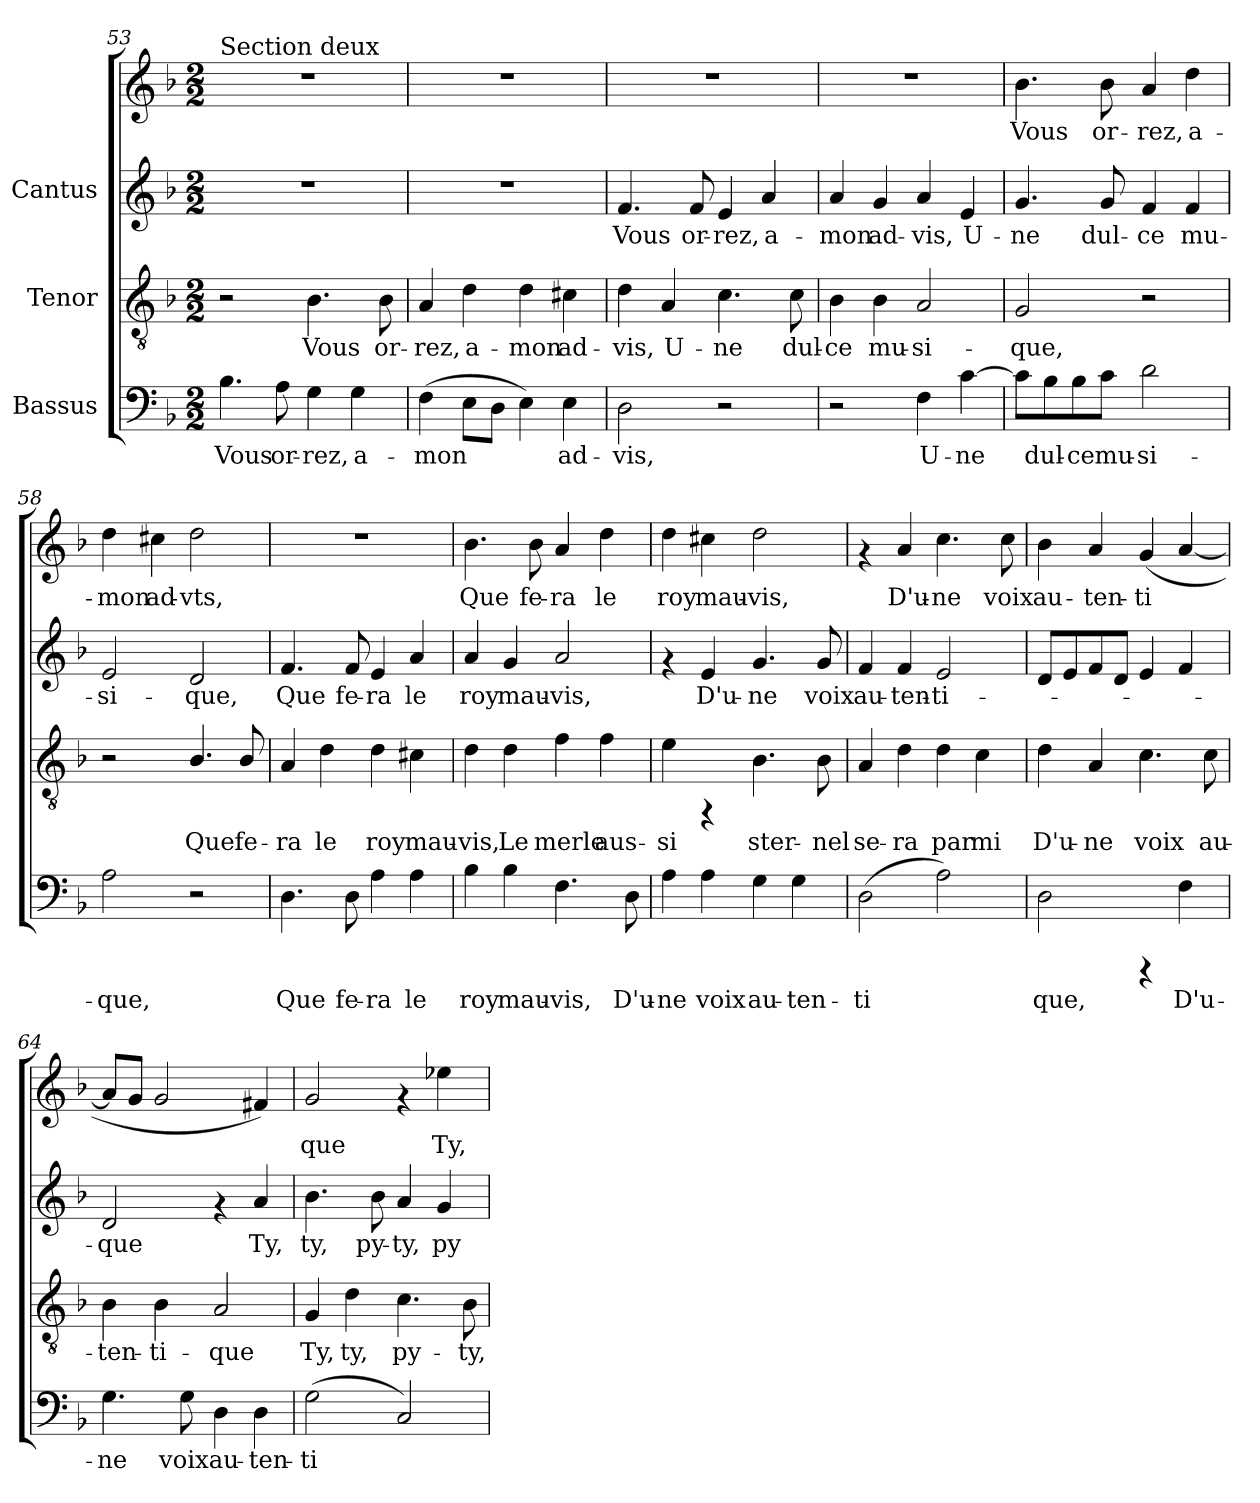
**kern	**text	**kern	**text	**kern	**text	**kern	**text
*part3	*part3	*part2	*part2	*part1	*part1	*part1	*part1
*staff4	*staff4	*staff3	*staff3	*staff2	*staff2	*staff1	*staff1
*I"Bassus	*	*I"Tenor	*	*I"Cantus	*	*	*
*clefF4	*	*clefGv2	*	*clefG2	*	*clefG2	*
*k[b-]	*	*k[b-]	*	*k[b-]	*	*k[b-]	*
*F:	*	*F:	*	*F:	*	*F:	*
*M2/2	*	*M2/2	*	*M2/2	*	*M2/2	*
=53	=53	=53	=53	=53	=53	=53	=53
!	!	!	!	!	!	!LO:TX:a:t=Section deux	!
!	!LO:LY:b:cj	!	!	!	!	!	!
4.B-\	Vous	2r	.	1r	.	1r	.
!	!LO:LY:b:cj	!	!	!	!	!	!
8A\	or-	.	.	.	.	.	.
!	!LO:LY:b:cj	!	!LO:LY:b:cj	!	!	!	!
4G\	-rez,	4.B-\	Vous	.	.	.	.
!	!LO:LY:b:cj	!	!	!	!	!	!
4G\	a-	.	.	.	.	.	.
!	!	!	!LO:LY:b:cj	!	!	!	!
.	.	8B-\	or-	.	.	.	.
=54	=54	=54	=54	=54	=54	=54	=54
!	!LO:LY:b:cj	!	!LO:LY:b:cj	!	!	!	!
(>4F\	-mon	4A/	-rez,	1r	.	1r	.
!	!LO:LY:b:cj	!	!LO:LY:b:cj	!	!	!	!
8E\L	.	4d\	a-	.	.	.	.
!	!LO:LY:b:cj	!	!	!	!	!	!
8D\J	.	.	.	.	.	.	.
!	!LO:LY:b:cj	!	!LO:LY:b:cj	!	!	!	!
4E\)	.	4d\	-mon	.	.	.	.
!	!LO:LY:b:cj	!	!LO:LY:b:cj	!	!	!	!
4E\	ad-	4c#X\	ad-	.	.	.	.
!!LO:LB:g=z
=55	=55	=55	=55	=55	=55	=55	=55
!	!LO:LY:b:cj	!	!LO:LY:b:cj	!	!LO:LY:b:cj	!	!
2D\	-vis,	4d\	-vis,	4.f/	Vous	1r	.
!	!	!	!LO:LY:b:cj	!	!	!	!
.	.	4A/	U-	.	.	.	.
!	!	!	!	!	!LO:LY:b:cj	!	!
.	.	.	.	8f/	or-	.	.
!	!	!	!LO:LY:b:cj	!	!LO:LY:b:cj	!	!
2r	.	4.c\	-ne	4e/	-rez,	.	.
!	!	!	!	!	!LO:LY:b:cj	!	!
.	.	.	.	4a/	a-	.	.
!	!	!	!LO:LY:b:cj	!	!	!	!
.	.	8c\	dul-	.	.	.	.
=56	=56	=56	=56	=56	=56	=56	=56
!	!	!	!LO:LY:b:cj	!	!LO:LY:b:cj	!	!
2r	.	4B-\	-ce	4a/	-mon	1r	.
!	!	!	!LO:LY:b:cj	!	!LO:LY:b:cj	!	!
.	.	4B-\	mu-	4g/	ad-	.	.
!	!LO:LY:b:cj	!	!LO:LY:b:cj	!	!LO:LY:b:cj	!	!
4F\	U-	2A/	-si-	4a/	-vis,	.	.
!	!LO:LY:b:cj	!	!	!	!LO:LY:b:cj	!	!
[>4c\	-ne	.	.	4e/	U-	.	.
=57	=57	=57	=57	=57	=57	=57	=57
!	!LO:LY:b:cj	!	!LO:LY:b:cj	!	!LO:LY:b:cj	!	!LO:LY:b:cj
8c\L]	.	2G/	-que,	4.g/	-ne	4.b-\	-Vous
!	!LO:LY:b:cj	!	!	!	!	!	!
8B-\	dul-	.	.	.	.	.	.
!	!LO:LY:b:cj	!	!	!	!	!	!
8B-\	-ce	.	.	.	.	.	.
!	!LO:LY:b:cj	!	!	!	!LO:LY:b:cj	!	!LO:LY:b:cj
8c\J	mu-	.	.	8g/	dul-	8b-\	or-
!	!LO:LY:b:cj	!	!	!	!LO:LY:b:cj	!	!LO:LY:b:cj
2d\	-si-	2r	.	4f/	-ce	4a/	-rez,
!	!	!	!	!	!LO:LY:b:cj	!	!LO:LY:b:cj
.	.	.	.	4f/	mu-	4dd\	a-
=58	=58	=58	=58	=58	=58	=58	=58
!	!LO:LY:b:cj	!	!	!	!LO:LY:b:cj	!	!LO:LY:b:cj
2A\	-que,	2r	.	2e/	si-	4dd\	-mon
!	!	!	!	!	!	!	!LO:LY:b:cj
.	.	.	.	.	.	4cc#X\	ad-
!	!	!	!LO:LY:b:cj	!	!LO:LY:b:cj	!	!LO:LY:b:cj
2r	.	4.B-/	Que	2d/	-que,	2dd\	-vts,
!	!	!	!LO:LY:b:cj	!	!	!	!
.	.	8B-/	fe-	.	.	.	.
!!LO:PB:g=z
=59	=59	=59	=59	=59	=59	=59	=59
!	!LO:LY:b:cj	!	!LO:LY:b:cj	!	!LO:LY:b:cj	!	!
4.D\	Que	4A/	-ra	4.f/	Que	1r	.
!	!	!	!LO:LY:b:cj	!	!	!	!
.	.	4d\	le	.	.	.	.
!	!LO:LY:b:cj	!	!	!	!LO:LY:b:cj	!	!
8D\	fe-	.	.	8f/	fe-	.	.
!	!LO:LY:b:cj	!	!LO:LY:b:cj	!	!LO:LY:b:cj	!	!
4A\	-ra	4d\	roy	4e/	-ra	.	.
!	!LO:LY:b:cj	!	!LO:LY:b:cj	!	!LO:LY:b:cj	!	!
4A\	le	4c#X\	mau-	4a/	le	.	.
=60	=60	=60	=60	=60	=60	=60	=60
!	!LO:LY:b:cj	!	!LO:LY:b:cj	!	!LO:LY:b:cj	!	!LO:LY:b:cj
4B-\	roy	4d\	-vis,	4a/	roy	4.b-\	Que
!	!LO:LY:b:cj	!	!LO:LY:b:cj	!	!LO:LY:b:cj	!	!
4B-\	mau-	4d\	Le	4g/	mau-	.	.
!	!	!	!	!	!	!	!LO:LY:b:cj
.	.	.	.	.	.	8b-\	fe-
!	!LO:LY:b:cj	!	!LO:LY:b:cj	!	!LO:LY:b:cj	!	!LO:LY:b:cj
4.F\	-vis,	4f\	merle	2a/	-vis,	4a/	-ra
!	!	!	!LO:LY:b:cj	!	!	!	!LO:LY:b:cj
.	.	4f\	aus-	.	.	4dd\	le
!	!LO:LY:b:cj	!	!	!	!	!	!
8D\	D'u-	.	.	.	.	.	.
=61	=61	=61	=61	=61	=61	=61	=61
!	!LO:LY:b:cj	!	!LO:LY:b:cj	!	!	!	!LO:LY:b:cj
4A\	-ne	4e\	-si	4rf	.	4dd\	roy
!	!LO:LY:b:cj	!	!	!	!LO:LY:b:cj	!	!LO:LY:b:cj
4A\	voix	4rFF	.	4e/	D'u-	4cc#X\	mau-
!	!LO:LY:b:cj	!	!LO:LY:b:cj	!	!LO:LY:b:cj	!	!LO:LY:b:cj
4G\	au-	4.B-\	ster-	4.g/	-ne	2dd\	-vis,
!	!LO:LY:b:cj	!	!	!	!	!	!
4G\	-ten-	.	.	.	.	.	.
!	!	!	!LO:LY:b:cj	!	!LO:LY:b:cj	!	!
.	.	8B-\	-nel	8g/	voix	.	.
=62	=62	=62	=62	=62	=62	=62	=62
!	!LO:LY:b:cj	!	!LO:LY:b:cj	!	!LO:LY:b:cj	!	!
(>2D\	-ti-	4A/	se-	4f/	au-	4rf	.
!	!	!	!LO:LY:b:cj	!	!LO:LY:b:cj	!	!LO:LY:b:cj
.	.	4d\	-ra	4f/	-ten-	4a/	D'u-
!	!LO:LY:b:cj	!	!LO:LY:b:cj	!	!LO:LY:b:cj	!	!LO:LY:b:cj
2A\)	--	4d\	par	2e/	-ti-	4.cc\	-ne
!	!	!	!LO:LY:b:cj	!	!	!	!
.	.	4c\	mi	.	.	.	.
!	!	!	!	!	!	!	!LO:LY:b:cj
.	.	.	.	.	.	8cc\	voix
!!LO:LB:g=z
=63	=63	=63	=63	=63	=63	=63	=63
!	!LO:LY:b:cj	!	!LO:LY:b:cj	!	!	!	!LO:LY:b:cj
2D\	-que,	4d\	D'u-	8d/L	.	4b-\	-au-
.	.	.	.	8e/	.	.	.
!	!	!	!LO:LY:b:cj	!	!	!	!LO:LY:b:cj
.	.	4A/	-ne	8f/	.	4a/	-ten-
.	.	.	.	8d/J	.	.	.
!	!	!	!LO:LY:b:cj	!	!	!	!LO:LY:b:cj
4rCCC	.	4.c\	voix	4e/	.	(<4g/	-ti-
!	!LO:LY:b:cj	!	!	!	!	!	!LO:LY:b:cj
4F\	D'u-	.	.	4f/	.	[<4a/	--
!	!	!	!LO:LY:b:cj	!	!	!	!
.	.	8c\	au-	.	.	.	.
=64	=64	=64	=64	=64	=64	=64	=64
!	!LO:LY:b:cj	!	!LO:LY:b:cj	!	!LO:LY:b:cj	!	!
4.G\	-ne	4B-\	-ten-	2d/	-que	8a/L]	.
.	.	.	.	.	.	8g/J	.
!	!	!	!LO:LY:b:cj	!	!	!	!
.	.	4B-\	-ti-	.	.	2g/	.
!	!LO:LY:b:cj	!	!	!	!	!	!
8G\	voix	.	.	.	.	.	.
!	!LO:LY:b:cj	!	!LO:LY:b:cj	!	!	!	!
4D\	au-	2A/	-que	4rf	.	.	.
!	!LO:LY:b:cj	!	!	!	!LO:LY:b:cj	!	!
4D\	-ten-	.	.	4a/	Ty,	4f#X/)	.
=65	=65	=65	=65	=65	=65	=65	=65
!	!LO:LY:b:cj	!	!LO:LY:b:cj	!	!LO:LY:b:cj	!	!LO:LY:b:cj
(>2G\	-ti-	4G/	Ty,	4.b-\	ty,	2g/	que
!	!	!	!LO:LY:b:cj	!	!	!	!
.	.	4d\	ty,	.	.	.	.
!	!	!	!	!	!LO:LY:b:cj	!	!
.	.	.	.	8b-\	py-	.	.
!	!LO:LY:b:cj	!	!LO:LY:b:cj	!	!LO:LY:b:cj	!	!
2C/)	--	4.c\	py-	4a/	-ty,	4rf	.
!	!	!	!	!	!LO:LY:b:cj	!	!LO:LY:b:cj
.	.	.	.	4g/	py-	4ee-X\	Ty,
!	!	!	!LO:LY:b:cj	!	!	!	!
.	.	8B-\	-ty,	.	.	.	.
=	=	=	=	=	=	=	=
*-	*-	*-	*-	*-	*-	*-	*-
